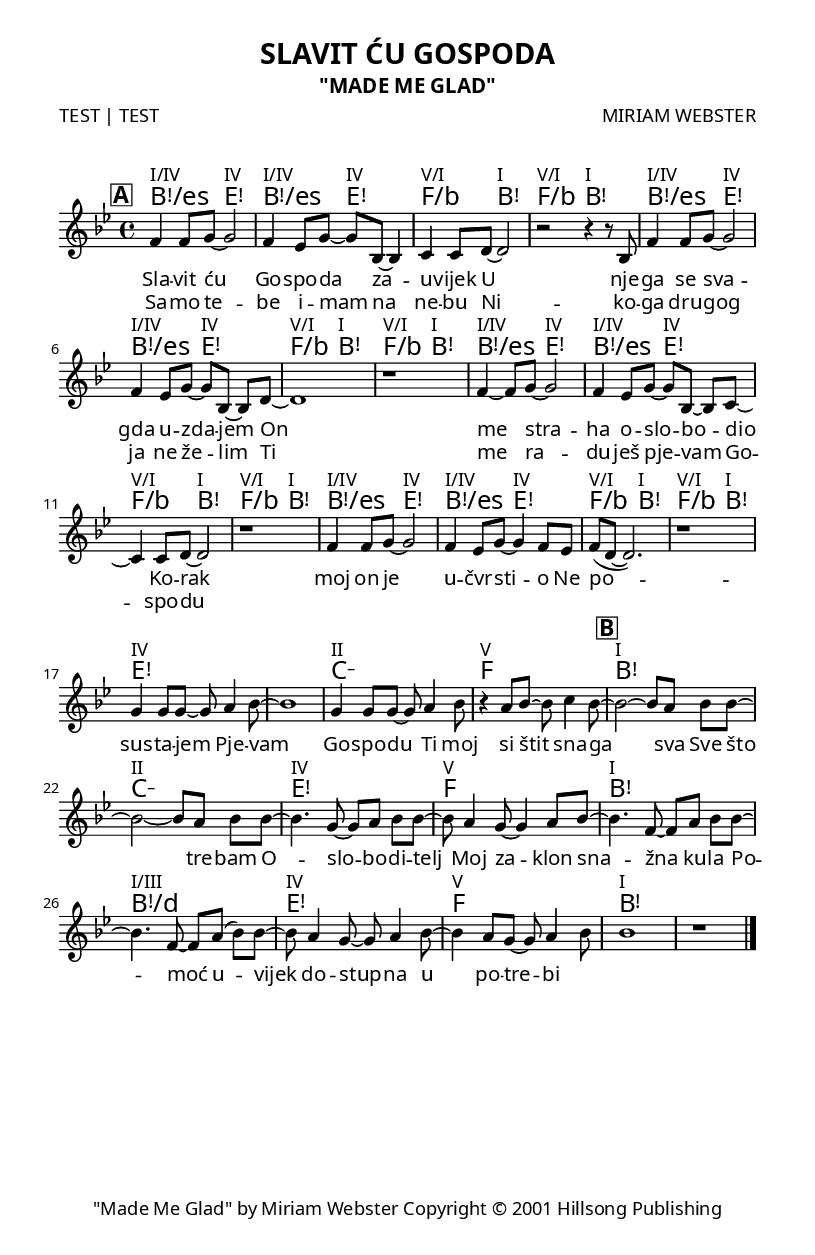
\version "2.14.2"

\header {
title = "SLAVIT ĆU GOSPODA"
subtitle = "\"MADE ME GLAD\""
composer = "MIRIAM WEBSTER" 
poet = "TEST | TEST" 
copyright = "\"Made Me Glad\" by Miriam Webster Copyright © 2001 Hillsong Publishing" 
}

\include "deutsch.ly"
\include "jazzChords_grand.ly"
\include "romanChords_grand.ly"
\include "config_grand.ly"

%NOTE
scoreA = \relative c' {
	\key b \major
	\mark \default
	f4 f8 g8 ~ g2 |
	f4 es8 g ~ g b, ~ b4 |
	c4 c8 d ~ d2 |
	r2 r4 r8 b8 |
	f'4 f8 g8 ~ g2 |
	f4 es8 g ~ g b, ~ b8[ d8] ~ |
	d1 |
	r1 |
	f4 ~ f8 g8 ~ g2 |
	f4 es8[ g8] ~ g[ b,] ~ b c ~ |
	c4 c8 d ~ d2 |
	r1 |
	f4 f8 g8 ~ g2 |
	f4 es8 g ~ g4 f8 es8 |
	f8( d8 ~ d2.) |
	r1 |
	g4 g8 g ~ g a4 b8 ~ |
	b1 |
	g4 g8 g ~ g a4 b8 |
	r4
}

scoreB = \relative c' {
	a'8 b8 ~ b c4 b8 ~ |
	\mark \default
	b2 ~ b8[ a] b b ~ |
	b2 ~ b8[ a] b b ~ |
	b4. g8 ~ g[ a] b b ~ |
	b8 a4 g8 ~ g4 a8 b ~ |
	b4. f8 ~ f[ a] b b ~ |
	b4. f8 ~ f[ a]( b) b ~ |
	b8 a4 g8 ~ g a4 b8 ~ |
	b4 a8 g ~ g a4 b8 |
	b1 |
	r1 |
	\bar "|."
}

%AKORDI
chordsA = \chordmode {
	b2/es es2 | b2/es es | f2/b b | f2/b b |
	b2/es es2 | b2/es es | f2/b b | f2/b b |
	b2/es es2 | b2/es es | f2/b b | f2/b b |
	b2/es es2 | b2/es es | f2/b b | f2/b b |
	es1 | es1 | c1:m | f1 |
}

chordsB = \chordmode {
	b1 | c:m | es | f |
	b | b/d | es | f |
	b | b |
}

%HRVATSKI TEKST

lyricsAOne = \lyricmode {
Sla -- vit ću Go -- spo -- da za -- u -- vijek
U nje -- ga se sva -- gda u -- zda -- jem
On me stra -- ha o -- slo -- bo -- dio
Ko -- rak moj on je u -- čvr -- sti -- o
Ne po -- sus -- ta -- jem
Pje -- vam Go -- spo -- du
}

lyricsB = \lyricmode {
Ti moj si štit sna -- ga sva
Sve što tre -- bam O -- slo -- bo -- di -- telj
Moj za -- klon sna -- žna ku -- la
Po -- moć u -- vijek do -- stup -- na u po -- tre -- bi
}

lyricsATwo = \lyricmode {
Sa -- mo te -- be i -- mam na ne -- bu
Ni -- ko -- ga dru -- gog ja ne že -- lim
Ti me ra -- du -- ješ pje -- vam Go -- spo -- du
}

\score {
<<
        \new ChordNames { \romanChords \transpose b c { \chordsA \chordsB } }
        \new ChordNames { \jazzChords \chordsA \chordsB }
        \new Staff { \scoreA \scoreB }
        \addlyrics { \lyricsAOne \lyricsB }
	\addlyrics { \lyricsATwo }
>>
}
